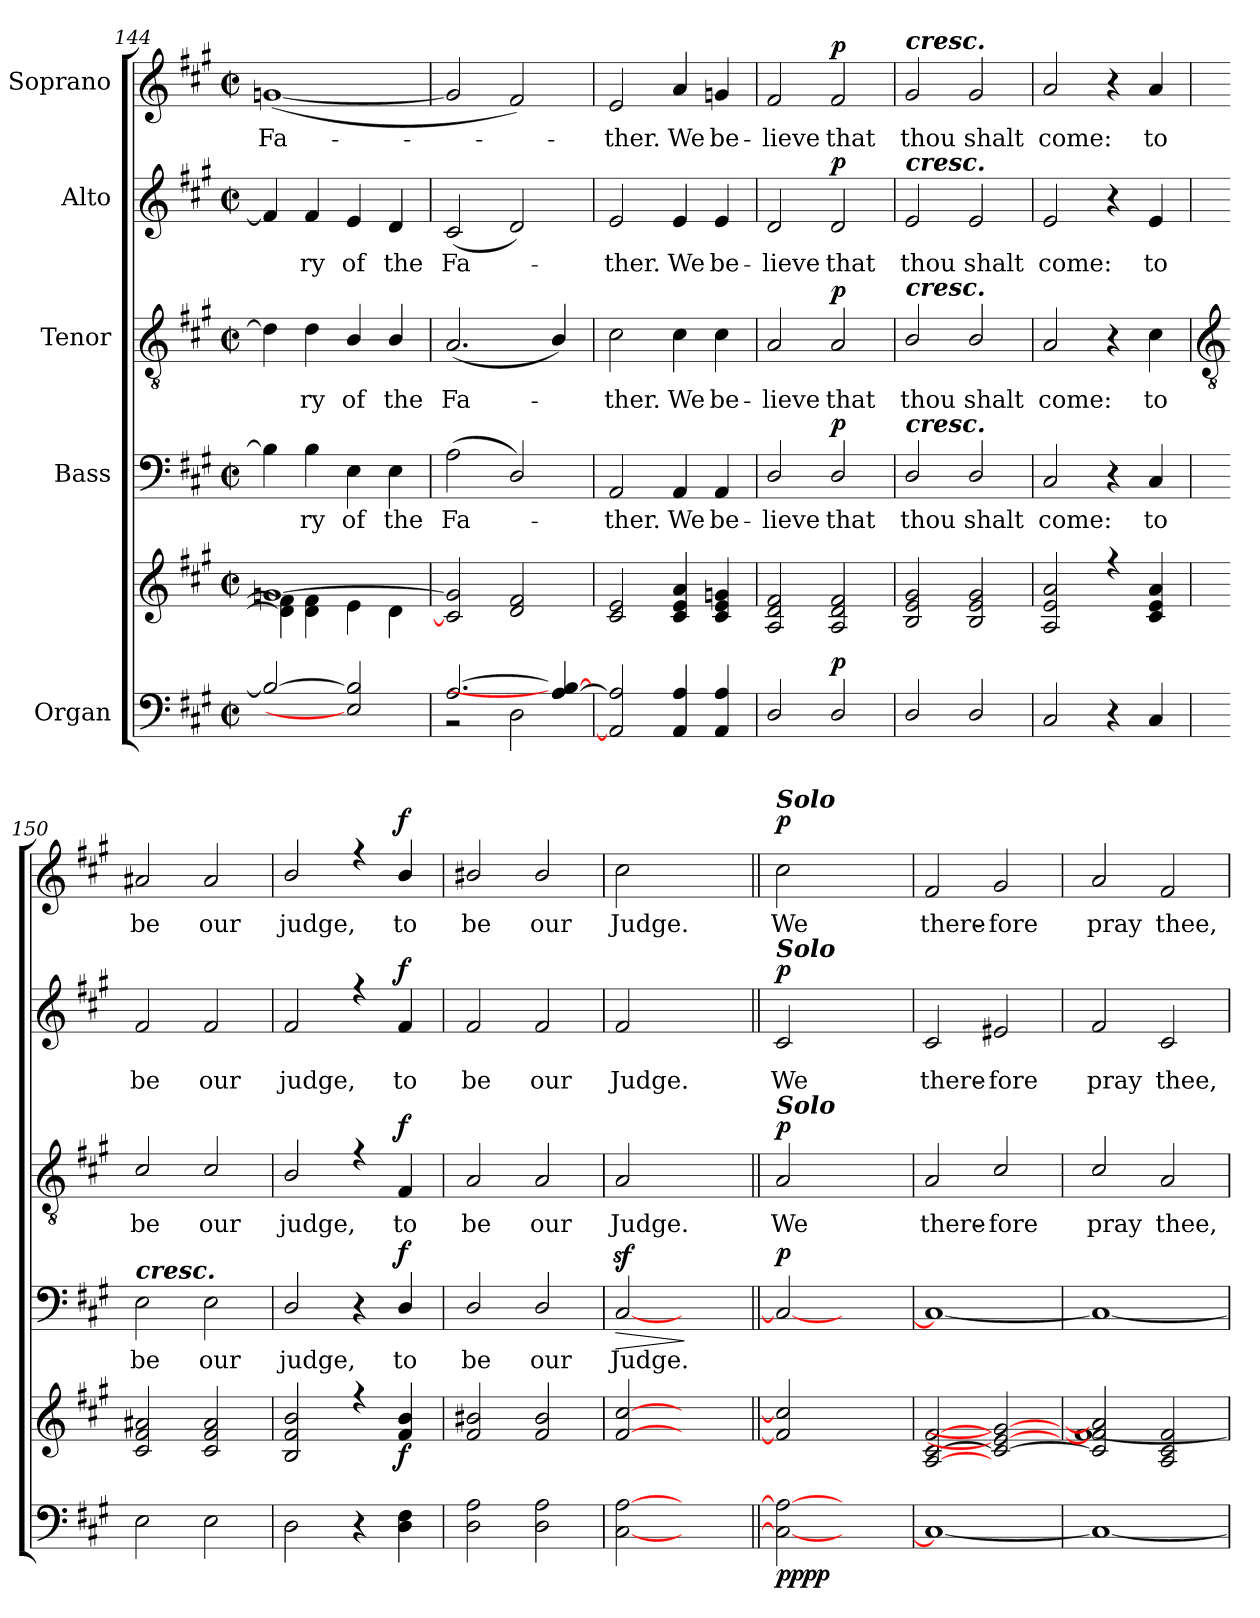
**kern	**kern	**dynam	**kern	**text	**dynam	**kern	**text	**dynam	**kern	**text	**dynam	**kern	**text	**dynam
*part5	*part5	*part5	*part4	*part4	*part4	*part3	*part3	*part3	*part2	*part2	*part2	*part1	*part1	*part1
*staff6	*staff5	*staff5/6	*staff4	*staff4	*staff4	*staff3	*staff3	*staff3	*staff2	*staff2	*staff2	*staff1	*staff1	*staff1
*I"Organ	*	*	*I"Bass	*	*	*I"Tenor	*	*	*I"Alto	*	*	*I"Soprano	*	*
*clefF4	*clefG2	*	*clefF4	*	*	*clefGv2	*	*	*clefG2	*	*	*clefG2	*	*
*k[f#c#g#]	*k[f#c#g#]	*	*k[f#c#g#]	*	*	*k[f#c#g#]	*	*	*k[f#c#g#]	*	*	*k[f#c#g#]	*	*
*A:	*A:	*	*A:	*	*	*A:	*	*	*A:	*	*	*A:	*	*
*M2/2	*M2/2	*	*M2/2	*	*	*M2/2	*	*	*M2/2	*	*	*M2/2	*	*
*met(c|)	*met(c|)	*	*met(c|)	*	*	*met(c|)	*	*	*met(c|)	*	*	*met(c|)	*	*
=144	=144	=144	=144	=144	=144	=144	=144	=144	=144	=144	=144	=144	=144	=144
*^	*^	*	*	*	*	*	*	*	*	*	*	*	*	*
!	!	!	!	!	!	!	!	!	!	!	!	!	!	!	!LO:LY:b	!
2B_	1ryy	[1gn/	4d\] 4f#\]	.	4B]	.	.	4d]	.	.	4f#]	.	.	(<[1gn	Fa-	.
!	!	!	!	!	!	!LO:LY:b	!	!	!LO:LY:b	!	!	!LO:LY:b	!	!	!	!
.	.	.	4d\ 4f#\	.	4B	ry	.	4d	ry	.	4f#	ry	.	.	.	.
!	!	!	!	!	!	!LO:LY:b	!	!	!LO:LY:b	!	!	!LO:LY:b	!	!	!	!
2E] 2B]	.	.	4e\	.	4E	of	.	4B/	of	.	4e	of	.	.	.	.
!	!	!	!	!	!	!LO:LY:b	!	!	!LO:LY:b	!	!	!LO:LY:b	!	!	!	!
.	.	.	4d\	.	4E	the	.	4B/	the	.	4d	the	.	.	.	.
=145	=145	=145	=145	=145	=145	=145	=145	=145	=145	=145	=145	=145	=145	=145	=145	=145
!	!	!	!	!	!	!LO:LY:b	!	!	!LO:LY:b	!	!	!LO:LY:b	!	!	!	!
[2.A/	2r	2c#/] 2g/]	2ryy	.	(2A	Fa-	.	(<2.A	Fa-	.	(<2c#	Fa-	.	2g]	.	.
.	2D	2d/ 2f#/	2ryy	.	2D/)	.	.	.	.	.	2d)	.	.	2f#)	.	.
4A/_ 4B/_	.	.	.	.	.	.	.	4B/)	.	.	.	.	.	.	.	.
=146	=146	=146	=146	=146	=146	=146	=146	=146	=146	=146	=146	=146	=146	=146	=146	=146
!	!	!	!	!	!	!LO:LY:b	!	!	!LO:LY:b	!	!	!LO:LY:b	!	!	!LO:LY:b	!
2AA/] 2A/]	1ryy	2c#/ 2e/	2ryy	.	2AA	ther.	.	2c#	ther.	.	2e	ther.	.	2e	ther.	.
!	!	!	!	!	!	!LO:LY:b	!	!	!LO:LY:b	!	!	!LO:LY:b	!	!	!LO:LY:b	!
4AA 4A	.	4c#/ 4e/ 4a/	2ryy	.	4AA	We	.	4c#	We	.	4e	We	.	4a	We	.
!	!	!	!	!	!	!LO:LY:b	!	!	!LO:LY:b	!	!	!LO:LY:b	!	!	!LO:LY:b	!
4AA 4A	.	4c#/ 4e/ 4gn/	.	.	4AA	be-	.	4c#	be-	.	4e	be-	.	4gn	be-	.
=147	=147	=147	=147	=147	=147	=147	=147	=147	=147	=147	=147	=147	=147	=147	=147	=147
!	!	!	!	!	!	!LO:LY:b	!	!	!LO:LY:b	!	!	!LO:LY:b	!	!	!LO:LY:b	!
2D/	2ryy	2A/ 2d/ 2f#/	1ryy	.	2D/	-lieve	.	2A	-lieve	.	2d	-lieve	.	2f#	-lieve	.
!	!	!	!	!LO:DY:b	!	!LO:LY:b	!LO:DY:b	!	!LO:LY:b	!LO:DY:b	!	!LO:LY:b	!LO:DY:b	!	!LO:LY:b	!LO:DY:b
2D/	2ryy	2A/ 2d/ 2f#/	.	p	2D/	that	p	2A	that	p	2d	that	p	2f#	that	p
=148	=148	=148	=148	=148	=148	=148	=148	=148	=148	=148	=148	=148	=148	=148	=148	=148
!	!	!	!	!	!	!	!	!	!	!	!	!	!	!LO:TX:a:Bi:t=cresc.	!	!
!	!	!	!	!	!	!	!	!	!	!	!LO:TX:a:Bi:t=cresc.	!	!	!	!	!
!	!	!	!	!	!	!	!	!LO:TX:a:Bi:t=cresc.	!	!	!	!	!	!	!	!
!	!	!	!	!	!LO:TX:a:Bi:t=cresc.	!	!	!	!	!	!	!	!	!	!	!
!	!	!	!	!	!	!LO:LY:b	!	!	!LO:LY:b	!	!	!LO:LY:b	!	!	!LO:LY:b	!
2D/	2ryy	2B/ 2e/ 2g#/	1ryy	.	2D/	thou	.	2B/	thou	.	2e	thou	.	2g#	thou	.
!	!	!	!	!	!	!LO:LY:b	!	!	!LO:LY:b	!	!	!LO:LY:b	!	!	!LO:LY:b	!
2D/	2ryy	2B/ 2e/ 2g#/	.	.	2D/	shalt	.	2B/	shalt	.	2e	shalt	.	2g#	shalt	.
=149	=149	=149	=149	=149	=149	=149	=149	=149	=149	=149	=149	=149	=149	=149	=149	=149
!	!	!	!	!	!	!LO:LY:b	!	!	!LO:LY:b	!	!	!LO:LY:b	!	!	!LO:LY:b	!
2C#/	2ryy	2A/ 2e/ 2a/	1ryy	.	2C#	come:	.	2A	come:	.	2e	come:	.	2a	come:	.
4r	2ryy	4r	.	.	4r	.	.	4r	.	.	4r	.	.	4r	.	.
!	!	!	!	!	!	!LO:LY:b	!	!	!LO:LY:b	!	!	!LO:LY:b	!	!	!LO:LY:b	!
4C#	.	4c#/ 4e/ 4a/	.	.	4C#	to	.	4c#	to	.	4e	to	.	4a	to	.
*v	*v	*	*	*	*	*	*	*	*	*	*	*	*	*	*	*
!!LO:LB:g=z
=150	=150	=150	=150	=150	=150	=150	=150	=150	=150	=150	=150	=150	=150	=150	=150
*	*	*	*	*	*	*	*clefGv2	*	*	*	*	*	*	*	*
!	!	!	!	!	!	!	!	!	!	!	!	!	!LO:TX:a:Bi:t=cresc.	!	!
!	!	!	!	!	!	!	!	!	!	!LO:TX:a:Bi:t=cresc.	!	!	!	!	!
!	!	!	!	!	!	!	!LO:TX:a:Bi:t=cresc.	!	!	!	!	!	!	!	!
!	!	!	!	!LO:TX:a:Bi:t=cresc.	!	!	!	!	!	!	!	!	!	!	!
!	!	!	!	!	!LO:LY:b	!	!	!LO:LY:b	!	!	!LO:LY:b	!	!	!LO:LY:b	!
*	*	*	*	*	*	*	*^	*	*	*^	*	*	*^	*	*
2E	2c#/ 2f#/ 2a#X/	1ryy	.	2E	be	.	2c#	1ryy	be	.	2f#	1ryy	be	.	2a#X	1ryy	be	.
!	!	!	!	!	!LO:LY:b	!	!	!	!LO:LY:b	!	!	!	!LO:LY:b	!	!	!	!LO:LY:b	!
2E	2c#/ 2f#/ 2a#/	.	.	2E	our	.	2c#	.	our	.	2f#	.	our	.	2a#	.	our	.
=151	=151	=151	=151	=151	=151	=151	=151	=151	=151	=151	=151	=151	=151	=151	=151	=151	=151	=151
!	!	!	!	!	!LO:LY:b	!	!	!	!LO:LY:b	!	!	!	!LO:LY:b	!	!	!	!LO:LY:b	!
2D	2B/ 2f#/ 2b/	1ryy	.	2D/	judge,	.	2B/	1ryy	judge,	.	2f#	1ryy	judge,	.	2b	1ryy	judge,	.
4r	4r	.	.	4r	.	.	4r	.	.	.	4r	.	.	.	4r	.	.	.
!	!	!	!LO:DY:b	!	!LO:LY:b	!LO:DY:b	!	!	!LO:LY:b	!LO:DY:b	!	!	!LO:LY:b	!LO:DY:b	!	!	!LO:LY:b	!LO:DY:b
4D 4F#	4f#/ 4b/	.	f	4D/	to	f	4F#	.	to	f	4f#	.	to	f	4b	.	to	f
=152	=152	=152	=152	=152	=152	=152	=152	=152	=152	=152	=152	=152	=152	=152	=152	=152	=152	=152
!	!	!	!	!	!LO:LY:b	!	!	!	!LO:LY:b	!	!	!	!LO:LY:b	!	!	!	!LO:LY:b	!
2D 2A	2f#/ 2b#X/	1ryy	.	2D/	be	.	2A	1ryy	be	.	2f#	1ryy	be	.	2b#X	1ryy	be	.
!	!	!	!	!	!LO:LY:b	!	!	!	!LO:LY:b	!	!	!	!LO:LY:b	!	!	!	!LO:LY:b	!
2D 2A	2f#/ 2b#/	.	.	2D/	our	.	2A	.	our	.	2f#	.	our	.	2b#	.	our	.
=153	=153	=153	=153	=153	=153	=153	=153	=153	=153	=153	=153	=153	=153	=153	=153	=153	=153	=153
!	!	!	!	!	!LO:LY:b	!LO:HP:b	!	!	!LO:LY:b	!	!	!	!LO:LY:b	!	!	!	!LO:LY:b	!
[2C# [2A	[2f#/ [2cc#/	1ryy	.	[2C#z<	Judge.	>	2A	2ryy	Judge.	.	2f#	2ryy	Judge.	.	2cc#	2ryy	Judge.	.
2ryy	2ryy	.	.	2ryy	.	]	2ryy	2ryy	.	.	2ryy	2ryy	.	.	2ryy	2ryy	.	.
=154||	=154||	=154||	=154||	=154||	=154||	=154||	=154||	=154||	=154||	=154||	=154||	=154||	=154||	=154||	=154||	=154||	=154||	=154||
!	!	!	!	!	!	!	!	!	!	!	!	!	!	!	!LO:TX:a:Bi:t=Solo	!	!	!
!	!	!	!	!	!	!	!	!	!	!	!LO:TX:a:Bi:t=Solo	!	!	!	!	!	!	!
!	!	!	!	!	!	!	!LO:TX:a:Bi:t=Solo	!	!	!	!	!	!	!	!	!	!	!
!	!	!	!LO:DY:b=2	!	!	!	!	!	!LO:LY:b	!	!	!	!LO:LY:b	!	!	!	!LO:LY:b	!
!	!	!	!LO:DY:n=1:b	!	!	!LO:DY:b	!	!	!	!LO:DY:b	!	!	!	!LO:DY:b	!	!	!	!LO:DY:b
2C#_ 2A_	2f#/] 2cc#/]	1ryy	pp pp	2C#_	.	p	2A	2ryy	We	p	2c#	2ryy	We	p	2cc#	2ryy	We	p
2ryy	2ryy	.	.	2ryy	.	.	2ryy	2ryy	.	.	2ryy	2ryy	.	.	2ryy	2ryy	.	.
=155	=155	=155	=155	=155	=155	=155	=155	=155	=155	=155	=155	=155	=155	=155	=155	=155	=155	=155
!	!	!	!	!	!	!	!	!	!LO:LY:b	!	!	!	!LO:LY:b	!	!	!	!LO:LY:b	!
1C#_	[2A/ [2c#/ [2f#/	1ryy	.	1C#_	.	.	2A	1ryy	there-	.	2c#	1ryy	there-	.	2f#	1ryy	there-	.
!	!	!	!	!	!	!	!	!	!LO:LY:b	!	!	!	!LO:LY:b	!	!	!	!LO:LY:b	!
.	2c#/_ 2e#/_ 2g#/_	.	.	.	.	.	2c#	.	-fore	.	2e#X	.	-fore	.	2g#	.	-fore	.
=156	=156	=156	=156	=156	=156	=156	=156	=156	=156	=156	=156	=156	=156	=156	=156	=156	=156	=156
!	!	!	!	!	!	!	!	!	!LO:LY:b	!	!	!	!LO:LY:b	!	!	!	!LO:LY:b	!
1C#_	2c#/] 2f#/] 2a/]	[1f#\	.	1C#_	.	.	2c#	1ryy	pray	.	2f#	1ryy	pray	.	2a	1ryy	pray	.
!	!	!	!	!	!	!	!	!	!LO:LY:b	!	!	!	!LO:LY:b	!	!	!	!LO:LY:b	!
.	2A/ 2c#/ 2f#/	.	.	.	.	.	2A	.	thee,	.	2c#	.	thee,	.	2f#	.	thee,	.
*	*	*	*	*	*	*	*v	*v	*	*	*	*	*	*	*v	*v	*	*
*	*v	*v	*	*	*	*	*	*	*	*v	*v	*	*	*	*	*
=	=	=	=	=	=	=	=	=	=	=	=	=	=	=
*-	*-	*-	*-	*-	*-	*-	*-	*-	*-	*-	*-	*-	*-	*-
